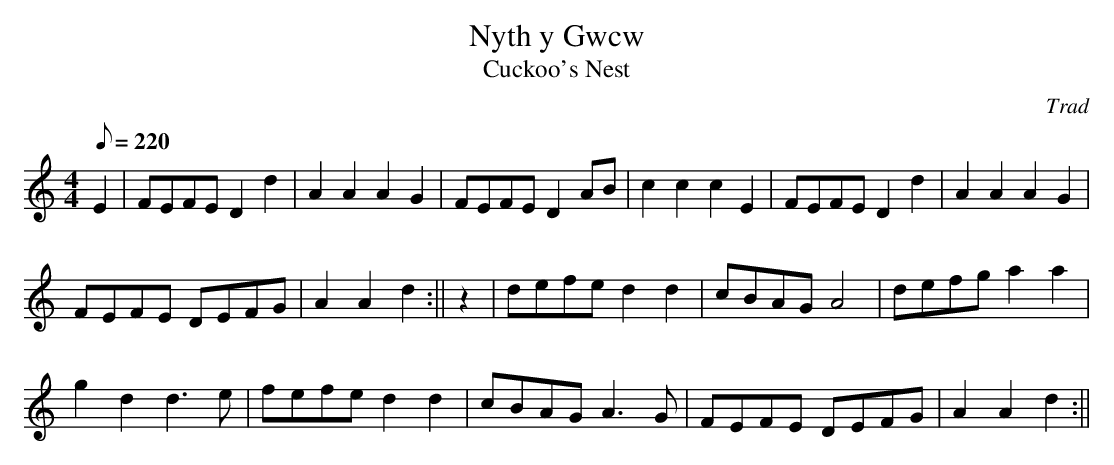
X:1
T:Nyth y Gwcw
T:Cuckoo's Nest
M:4/4
L:1/8
Q:220
C:Trad
K:Am
E2|FEFE D2d2|A2A2A2G2|FEFE D2 AB|c2c2c2E2|FEFE D2d2|A2A2A2G2|!
FEFE DEFG|A2A2d2:||
z2|defe d2d2|cBAG A4|defg a2a2|!
g2d2d3e|fefe d2d2|cBAG A3G|FEFE DEFG|A2A2d2:||
